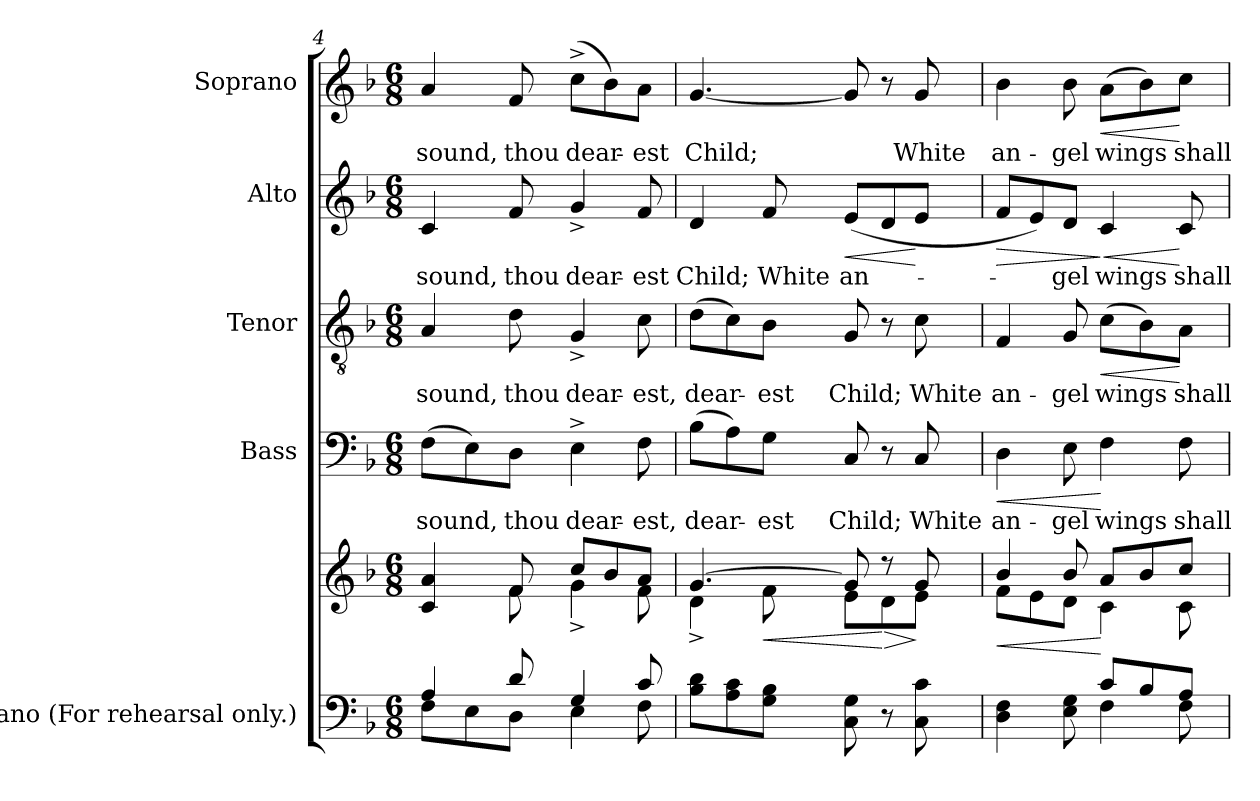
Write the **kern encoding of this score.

**kern	**kern	**dynam	**kern	**text	**dynam	**kern	**text	**dynam	**kern	**text	**dynam	**kern	**text	**dynam
*part5	*part5	*part5	*part4	*part4	*part4	*part3	*part3	*part3	*part2	*part2	*part2	*part1	*part1	*part1
*staff6	*staff5	*staff5/6	*staff4	*staff4	*staff4	*staff3	*staff3	*staff3	*staff2	*staff2	*staff2	*staff1	*staff1	*staff1
*I"Piano (For  rehearsal only.)	*	*	*I"Bass	*	*	*I"Tenor	*	*	*I"Alto	*	*	*I"Soprano	*	*
*I'Pno.	*	*	*I'B.	*	*	*I'T.	*	*	*I'A.	*	*	*I'S.	*	*
*clefF4	*clefG2	*	*clefF4	*	*	*clefGv2	*	*	*clefG2	*	*	*clefG2	*	*
*	*	*	*	*	*	*ITrd7c12	*	*	*	*	*	*	*	*
*k[b-]	*k[b-]	*	*k[b-]	*	*	*k[b-]	*	*	*k[b-]	*	*	*k[b-]	*	*
*F:	*F:	*	*F:	*	*	*F:	*	*	*F:	*	*	*F:	*	*
*M6/8	*M6/8	*	*M6/8	*	*	*M6/8	*	*	*M6/8	*	*	*M6/8	*	*
=4	=4	=4	=4	=4	=4	=4	=4	=4	=4	=4	=4	=4	=4	=4
*^	*^	*	*	*	*	*	*	*	*	*	*	*	*	*
!	!	!	!	!	!	!LO:LY:b:color=#000000	!	!	!	!	!	!	!	!	!	!
!	!	!	!	!	!	!	!	!	!LO:LY:b:color=#000000	!	!	!	!	!	!	!
!	!	!	!	!	!	!	!	!	!	!	!	!LO:LY:b:color=#000000	!	!	!	!
!	!	!	!	!	!	!	!	!	!	!	!	!	!	!	!LO:LY:b:color=#000000	!
4Ai/	8Fi\L	4ci/ 4ai	4ryy	.	(8Fi\L	sound,	.	4AAi/	sound,	.	4ci/	sound,	.	4ai/	sound,	.
.	8Ei\	.	.	.	8Ei\)	.	.	.	.	.	.	.	.	.	.	.
!	!	!	!	!	!	!LO:LY:b:color=#000000	!	!	!	!	!	!	!	!	!	!
!	!	!	!	!	!	!	!	!	!LO:LY:b:color=#000000	!	!	!	!	!	!	!
!	!	!	!	!	!	!	!	!	!	!	!	!LO:LY:b:color=#000000	!	!	!	!
!	!	!	!	!	!	!	!	!	!	!	!	!	!	!	!LO:LY:b:color=#000000	!
8di/	8Di\J	8fi/	8fi\	.	8Di\J	thou	.	8Di\	thou	.	8fi/	thou	.	8fi/	thou	.
!	!	!	!	!	!	!LO:LY:b:color=#000000	!	!	!	!	!	!	!	!	!	!
!	!	!	!	!	!	!	!	!	!LO:LY:b:color=#000000	!	!	!	!	!	!	!
!	!	!	!	!	!	!	!	!	!	!	!	!LO:LY:b:color=#000000	!	!	!	!
!	!	!	!	!	!	!	!	!	!	!	!	!	!	!	!LO:LY:b:color=#000000	!
4Gi/	4Ei\	8cci/L	4g^i\	.	4E^i\	dear-	.	4GG^i/	dear-	.	4g^i/	dear-	.	(8cc^i\L	dear-	.
.	.	8b-i/	.	.	.	.	.	.	.	.	.	.	.	8b-i\)	.	.
!	!	!	!	!	!	!LO:LY:b:color=#000000	!	!	!	!	!	!	!	!	!	!
!	!	!	!	!	!	!	!	!	!LO:LY:b:color=#000000	!	!	!	!	!	!	!
!	!	!	!	!	!	!	!	!	!	!	!	!LO:LY:b:color=#000000	!	!	!	!
!	!	!	!	!	!	!	!	!	!	!	!	!	!	!	!LO:LY:b:color=#000000	!
8ci/	8Fi\	8ai/J	8fi\	.	8Fi\	-est,	.	8Ci\	-est,	.	8fi/	-est	.	8ai\J	-est	.
*v	*v	*	*	*	*	*	*	*	*	*	*	*	*	*	*	*
!!LO:LB:g=z
=5	=5	=5	=5	=5	=5	=5	=5	=5	=5	=5	=5	=5	=5	=5	=5
*^	*	*	*	*	*	*	*	*	*	*	*	*	*	*	*
!	!	!	!	!	!	!LO:LY:b:color=#000000	!	!	!	!	!	!	!	!	!	!
*v	*v	*	*	*	*	*	*	*	*	*	*	*	*	*	*	*
*^	*	*	*	*	*	*	*	*	*	*	*	*	*	*	*
!	!	!	!	!	!	!	!	!	!LO:LY:b:color=#000000	!	!	!	!	!	!	!
*v	*v	*	*	*	*	*	*	*	*	*	*	*	*	*	*	*
*^	*	*	*	*	*	*	*	*	*	*	*	*	*	*	*
!	!	!	!	!	!	!	!	!	!	!	!	!LO:LY:b:color=#000000	!	!	!	!
*v	*v	*	*	*	*	*	*	*	*	*	*	*	*	*	*	*
*^	*	*	*	*	*	*	*	*	*	*	*	*	*	*	*
!	!	!	!	!	!	!	!	!	!	!	!	!	!	!	!LO:LY:b:color=#000000	!
*v	*v	*	*	*	*	*	*	*	*	*	*	*	*	*	*	*
8B-i\ 8diL	[>4.gi/	4d^i\	.	(8B-i\L	dear-	.	(8Di\L	dear-	.	4di/	Child;	.	[<4.gi/	Child;	.
8Ai\ 8ci	.	.	.	8Ai\)	.	.	8Ci\)	.	.	.	.	.	.	.	.
!	!	!	!LO:HP:b	!	!	!	!	!	!	!	!	!	!	!	!
!	!	!	!	!	!LO:LY:b:color=#000000	!	!	!	!	!	!	!	!	!	!
!	!	!	!	!	!	!	!	!LO:LY:b:color=#000000	!	!	!	!	!	!	!
!	!	!	!	!	!	!	!	!	!	!	!LO:LY:b:color=#000000	!	!	!	!
8Gi\ 8B-iJ	.	8fi\	<	8Gi\J	-est	.	8BB-i\J	-est	.	8fi/	White	.	.	.	.
!	!	!	!	!	!LO:LY:b:color=#000000	!	!	!	!	!	!	!	!	!	!
!	!	!	!	!	!	!	!	!LO:LY:b:color=#000000	!	!	!	!	!	!	!
!	!	!	!	!	!	!	!	!	!	!	!LO:LY:b:color=#000000	!LO:HP:b	!	!	!
8Ci\ 8Gi	8gi/]	8ei\L	.	8Ci/	Child;	.	8GGi/	Child;	.	(8ei/L	an-	<	8gi/]	.	.
!	!	!	!LO:HP:n=1:b	!	!	!	!	!	!	!	!	!	!	!	!
8r	8r	8di\	[ >	8r	.	.	8r	.	.	8di/	.	.	8r	.	.
!	!	!	!	!	!LO:LY:b:color=#000000	!	!	!	!	!	!	!	!	!	!
!	!	!	!	!	!	!	!	!LO:LY:b:color=#000000	!	!	!	!	!	!	!
!	!	!	!	!	!	!	!	!	!	!	!	!	!	!LO:LY:b:color=#000000	!
8Ci\ 8ci	8gi/	8ei\J	]	8Ci/	White	.	8Ci\	White	.	8ei/J	.	[	8gi/	White	.
=6	=6	=6	=6	=6	=6	=6	=6	=6	=6	=6	=6	=6	=6	=6	=6
*^	*	*	*	*	*	*	*	*	*	*	*	*	*	*	*
!	!	!	!	!LO:HP:b	!	!	!	!	!	!	!	!	!	!	!	!
!	!	!	!	!	!	!LO:LY:b:color=#000000	!LO:HP:b	!	!	!	!	!	!	!	!	!
!	!	!	!	!	!	!	!	!	!LO:LY:b:color=#000000	!	!	!	!LO:HP:b	!	!	!
!	!	!	!	!	!	!	!	!	!	!	!	!	!	!	!LO:LY:b:color=#000000	!
4.ryy	4Di\ 4Fi	4b-i/	8fi\L	<	4Di\	an-	<	4FFi/	an-	.	8fi/L	.	>	4b-i\	an-	.
.	.	.	8ei\	.	.	.	.	.	.	.	8ei/)	.	.	.	.	.
!	!	!	!	!	!	!LO:LY:b:color=#000000	!	!	!	!	!	!	!	!	!	!
!	!	!	!	!	!	!	!	!	!LO:LY:b:color=#000000	!	!	!	!	!	!	!
!	!	!	!	!	!	!	!	!	!	!	!	!LO:LY:b:color=#000000	!	!	!	!
!	!	!	!	!	!	!	!	!	!	!	!	!	!	!	!LO:LY:b:color=#000000	!
.	8Ei\ 8Gi	8b-i/	8di\J	.	8Ei\	-gel	.	8GGi/	-gel	.	8di/J	-gel	.	8b-i\	-gel	.
!	!	!	!	!	!	!LO:LY:b:color=#000000	!	!	!	!	!	!	!	!	!	!
!	!	!	!	!	!	!	!	!	!LO:LY:b:color=#000000	!LO:HP:b	!	!	!	!	!	!
!	!	!	!	!	!	!	!	!	!	!	!	!LO:LY:b:color=#000000	!LO:HP:n=1:b	!	!	!
!	!	!	!	!	!	!	!	!	!	!	!	!	!	!	!LO:LY:b:color=#000000	!LO:HP:b
8ci/L	4Fi\	8ai/L	4ci\	[	4Fi\	wings	[	(8Ci\L	wings	<	4ci/	wings	] <	(8ai\L	wings	<
8B-i/	.	8b-i/	.	.	.	.	.	8BB-i\)	.	.	.	.	.	8b-i\)	.	.
!	!	!	!	!	!	!LO:LY:b:color=#000000	!	!	!	!	!	!	!	!	!	!
!	!	!	!	!	!	!	!	!	!LO:LY:b:color=#000000	!	!	!	!	!	!	!
!	!	!	!	!	!	!	!	!	!	!	!	!LO:LY:b:color=#000000	!	!	!	!
!	!	!	!	!	!	!	!	!	!	!	!	!	!	!	!LO:LY:b:color=#000000	!
8Ai/J	8Fi\	8cci/J	8ci\	.	8Fi\	shall	.	8AAi\J	shall	[	8ci/	shall	[	8cci\J	shall	[
*v	*v	*	*	*	*	*	*	*	*	*	*	*	*	*	*	*
*	*v	*v	*	*	*	*	*	*	*	*	*	*	*	*	*
=	=	=	=	=	=	=	=	=	=	=	=	=	=	=
*-	*-	*-	*-	*-	*-	*-	*-	*-	*-	*-	*-	*-	*-	*-
